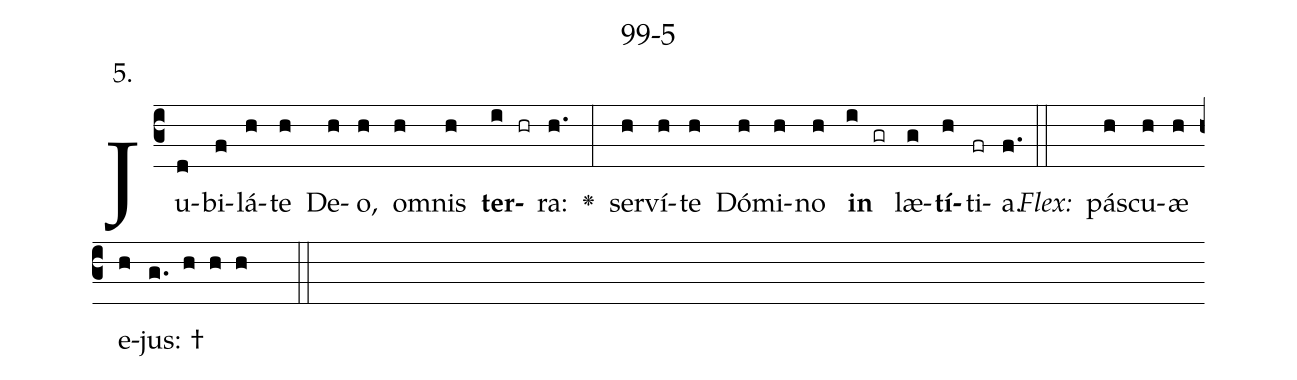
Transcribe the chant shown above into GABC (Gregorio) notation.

name: 99-5;
annotation: 5.;
%%
(c3)Ju(d)bi(f)lá(h)te(h) De(h)o,(h) om(h)nis(h) <b>ter</b>(i hr)ra:(h.) <v>\greheightstar</v>(:) ser(h)ví(h)te(h) Dó(h)mi(h)no(h) <b>in</b>(i gr) læ(g)<b>tí</b>(h)ti(fr)a.(f.) (::)
<i>Flex:</i>()  pás(h)cu(h)æ(h) e(h)jus: †(g. h h h  ::)

%E(h) u(h) o(i) u(g) a(h) e.(f.) (::)
